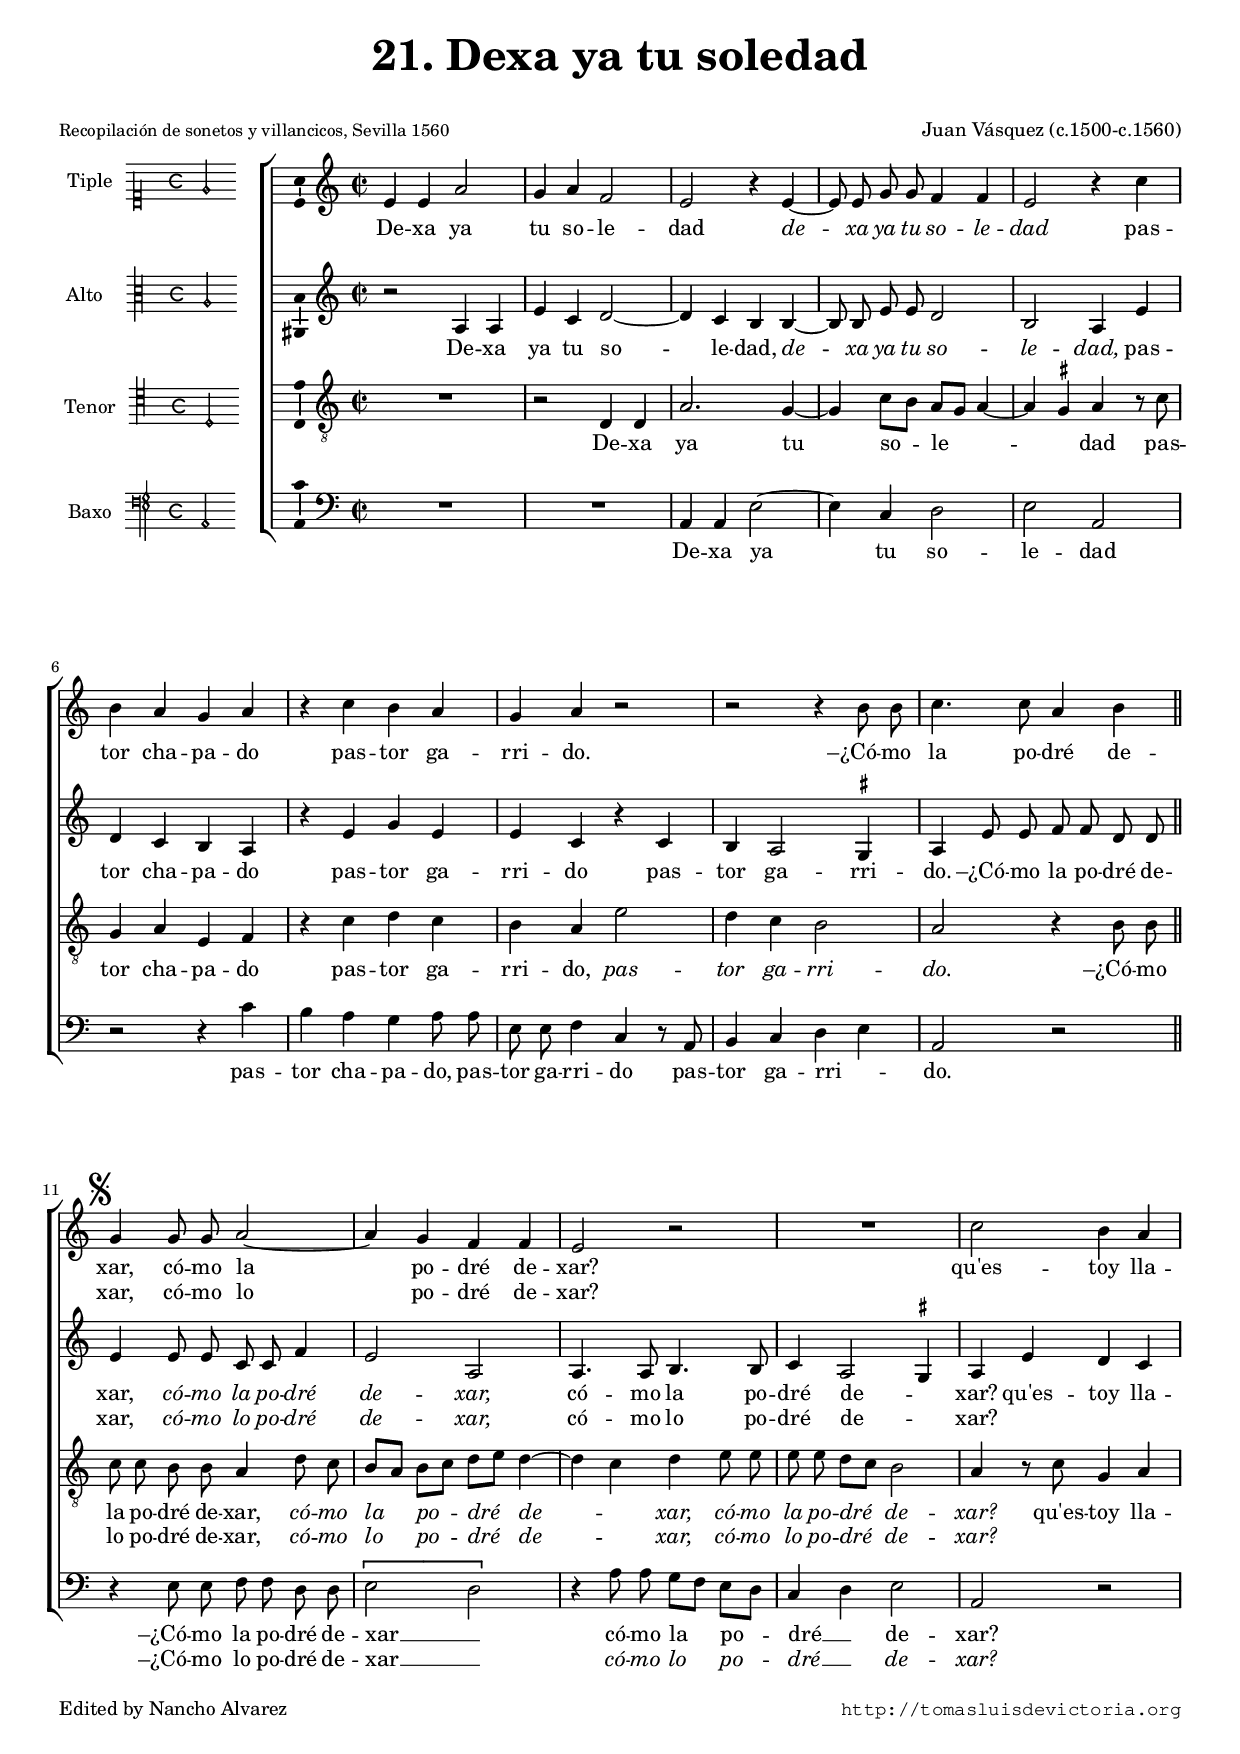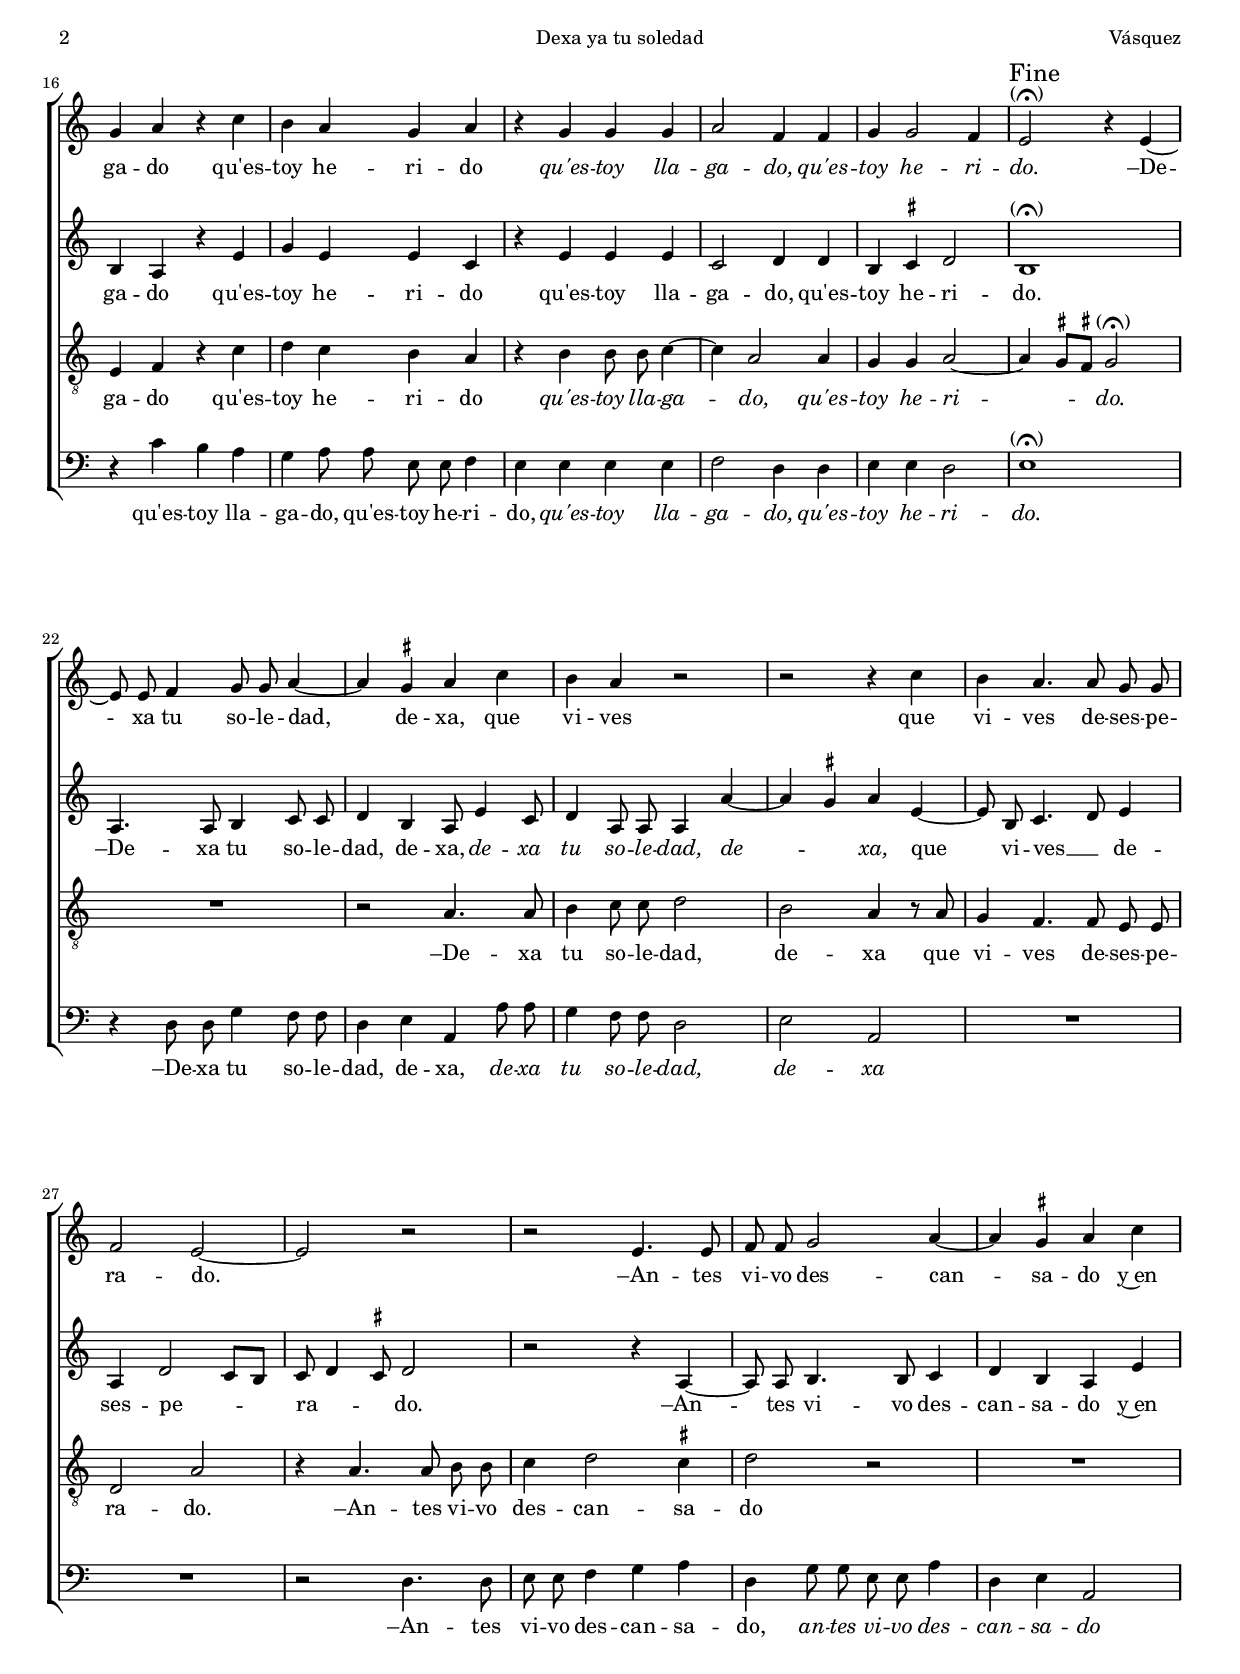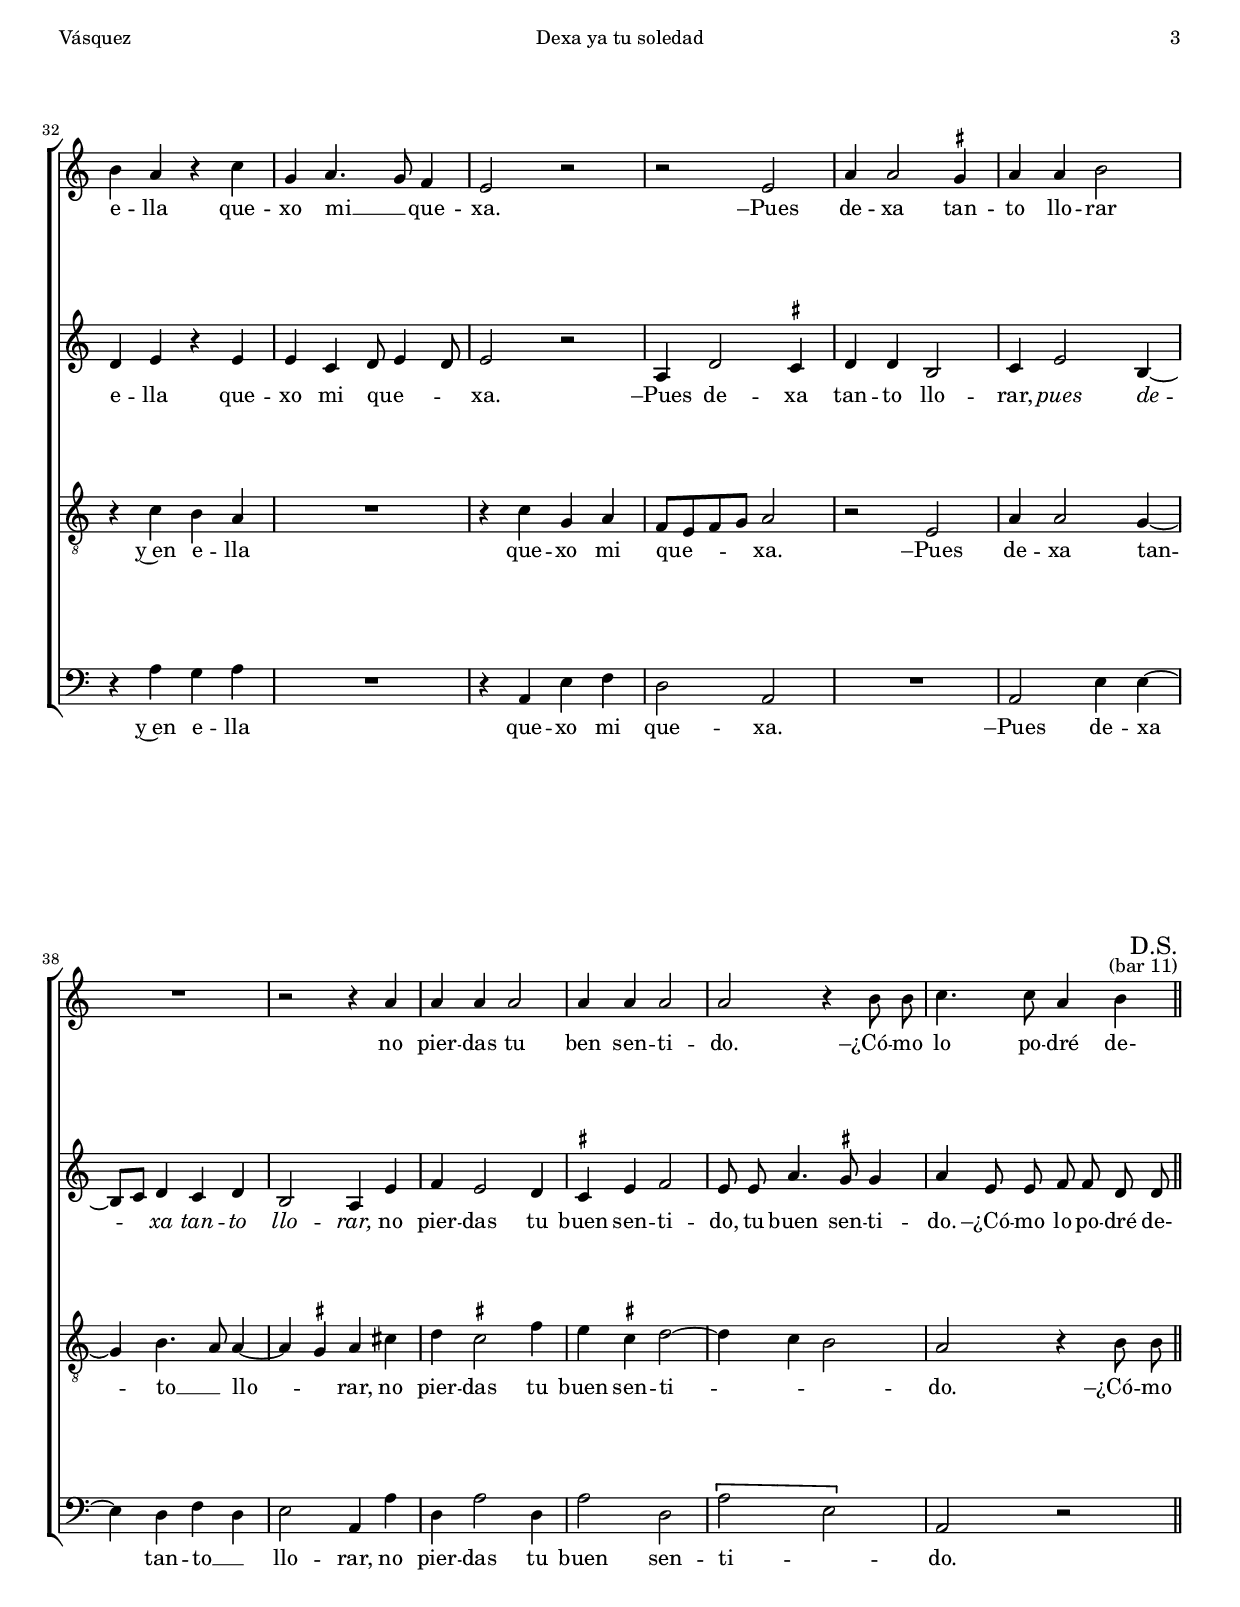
\version "2.18.0"

#(set-default-paper-size "a4")
#(set-global-staff-size 16.8)
#(ly:set-option 'point-and-click #f)
%mobile -s14.5 -i2.7

italicas=\override LyricText.font-shape = #'italic
rectas=\override LyricText.font-shape = #'upright
ss=\once \set suggestAccidentals = ##t
incipitwidth = 20
mtempo={\tempo 4 = 100}
mtempob={\tempo 4 = 50}
pfermata=\markup{\hspace #-1 \concat{"(" \smaller \musicglyph #"scripts.ufermata" ")"}}
mt=#(define-music-function (parser location offset) (number?) ; move lyric text
      #{ \once \override LyricText.X-offset = -$offset #})

htitle="Dexa ya tu soledad"
hcomposer="Vásquez"

\header {
	title=\markup{\fontsize #3 "21. Dexa ya tu soledad"}
	%subtitle=\markup{""}
	subsubtitle=\markup{\null \vspace #1 }
        composer = \markup{"Juan Vásquez (c.1500-c.1560)"}
        pdfauthor=\composer
        %opus="(-)"
	poet=\markup{\smaller "Recopilación de sonetos y villancicos, Sevilla 1560"} 
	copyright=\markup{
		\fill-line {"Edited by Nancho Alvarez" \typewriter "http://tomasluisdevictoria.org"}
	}
%	tagline=""
}

global={\key c \major \time 2/2 \skip 1*10
        \bar "||"
        \mark \markup{\musicglyph #"scripts.segno"}
        \skip 1*10
        \once \override Score.RehearsalMark.self-alignment-X=#left
        \mark \markup{"Fine"}
        \skip 1*23
        \bar "||"
        \override Score.RehearsalMark.self-alignment-X=#right
        \mark \markup{\right-column{"D.S." \fontsize #-2 "(bar 11)"}}
}


cantus=\relative c'{
	e4 e a2
	g4 a f2
	e r4 e ~
	e8 e g g f4 f
	e2 r4 c'
	b a g a
	r4 c b a
	g a r2
	r2 r4 b8 b
	c4. c8 
	a4 b
	g4 g8 g a2 ~
	a4 g f f 
	e2 r
	R1
	c'2 b4 a
	g4 a r c
	b a g a
	r g g g
	a2 f4 f
	g4 g2 f4
	e2^\pfermata r4 e4 ~
	e8 e f4 g8 g a4 ~
	a4 \ss gis a c
	b a r2
	r2 r4 c
	b a4. a8 g g
	f2 e ~
	e r
	r2 e4. e8
	f8 f g2 a4 ~
	a4 \ss gis a c 
	b a r c
	g a4. g8 f4
	e2 r
	r e
	a4 a2 \ss gis4
	a4 a b2
	R1
	r2 r4 a
	a a a2
	a4 a a2
	a2 r4 b8 b
	c4. c8 a4 b
	
}

altus=\relative c'{
	r2 a4 a
	e' c d2 ~
	d4 c b b ~
	b8 b e e d2
	b2 a4 e'
	d c b a
	r4 e' g e
	e c r c
	b4 a2 \ss gis4
	a4 e'8 e f f d d
	e4 e8 e c c f4
	e2 a,2
	a4. a8 b4. b8
	c4 a2 \ss gis4
	a4 e' d c
	b a r e'
	g e e c
	r4 e e e
	c2 d4 d
	b4 \ss cis d2
	b1^\pfermata
	a4. a8 b4 c8 c
	d4 b a8 e'4 c8
	d4 a8 a a4 a' ~
	a4 \ss gis a4 e ~
	e8 b c4. d8 e4
	a,4 d2 c8[ b]
	c8 d4 \ss cis8 d2
	r2 r4 a ~
	a8 a b4. b8 c4
	d b a e'
	d e r e
	e c d8 e4 d8
	e2 r
	a,4 d2 \ss cis4
	d4 d b2
	c4 e2 b4 ~
	b8[ c] d4 c d
	b2 a4 e'
	f e2 d4
	\ss cis4 e f2
	e8 e a4. \ss gis8 gis4
	a4 e8 e f f d d
}

tenor=\relative c{
	R1
	r2 d4 d
	a'2. g4 ~
	g4 c8[ b] a[ g] a4 ~
	a4 \ss gis a r8 c
	g4 a e f
	r4 c' d c
	b a e'2
	d4 c b2
	a2 r4 b8 b
	c c b b a4 d8 c
	b[ a] b[ c] d[ e] d4 ~
	d c d e8 e
	e e d[ c] b2
	a4 r8 c g4 a
	e f r c'
	d c b a
	r4 b b8 b c4 ~
	c a2 a4
	g4 g a2 ~
	a4 \ss gis8[ \ss fis8] gis2^\pfermata
	R1
	r2 a4. a8
	b4 c8 c d2
	b a4 r8 a
	g4 f4. f8 e e
	d2 a'
	r4 a4. a8 b b
	c4 d2 \ss cis4
	d2 r
	R1
	r4 c b a
	R1
	r4 c g a
	f8[ e f g] a2
	r2 e
	a4 a2 g4 ~
	g b4. a8 a4 ~
	a \ss gis a4 cis
	d \ss cis2 f4
	e4 \ss cis d2 ~
	d4 c b2
	a r4 b8 b
}

bassus=\relative c{
	R1*2
	a4 a e'2 ~
	e4 c d2
	e a,
	r2 r4 c'
	b a g a8 a
	e e f4 c r8 a
	b4 c d e
	a,2 r
	r4 e'8 e f f d d
	\[e2 d\]
	r4 a'8 a g[ f] e[ d]
	c4 d e2
	a, r
	r4 c' b a
	g a8 a e e f4
	e e e e
	f2 d4 d
	e4 e d2
	e1^\pfermata
	r4 d8 d g4 f8 f 
	d4 e a, a'8 a
	g4 f8 f d2
	e2 a,
	R1*2
	r2 d4. d8
	e8 e f4 g a
	d,4 g8 g e e a4
	d,4 e a,2
	r4 a' g4 a
	R1
	r4 a, e' f
	d2 a
	R1
	a2 e'4 e ~
	e d f d
	e2 a,4 a'
	d,4 a'2 d,4
	a'2 d,
	\[a'2 e\]
	a,2 r2
}

textocantus=\lyricmode{
De -- xa ya tu so -- le -- dad
\italicas
de -- xa ya tu so -- le -- dad
\rectas
pas -- tor cha -- pa -- do
pas -- tor ga -- rri -- do.
\mt #3.5 –¿Có -- mo la po -- dré de -- xar,
có -- mo la po -- dré de -- xar?
qu'es -- toy lla -- ga -- do
qu'es -- toy he -- ri -- do
\italicas
qu'es -- toy lla -- ga -- do,
qu'es -- toy he -- ri -- do.
\rectas
\mt #1.5 –De -- xa tu so -- le -- dad,
de -- xa, que vi -- ves
que vi -- ves de -- ses -- pe -- ra -- do.
–An -- tes vi -- vo des -- can -- sa -- do
y~en e -- lla que -- xo mi __ _ que -- xa.
–Pues de -- xa tan -- to llo -- rar
no pier -- das tu ben sen -- ti -- do.
\mt #3.5 –¿Có -- mo lo po -- dré de-
}
textocantusb=\lyricmode{
_ _ _ _ _ _ _ _ _ _ _ _ _ _ _ _ _ _ _ _ 
_ _ _ _ _ _ _ _ _ _ 
xar, 
có -- mo lo po -- dré de -- xar?
}

textoaltus=\lyricmode{
De -- xa ya tu so -- le -- dad,
\italicas
de -- xa ya tu so -- le -- dad,
\rectas
pas -- tor cha -- pa -- do
pas -- tor ga -- rri -- do
pas -- tor ga -- rri -- do.
\mt #3.0 –¿Có -- mo la po -- dré de -- xar,
\italicas
có -- mo la po -- dré de -- xar,
\rectas
có -- mo la po -- dré de -- _ xar?
qu'es -- toy lla -- ga -- do
qu'es -- toy he -- ri -- do
qu'es -- toy lla -- ga -- do,
qu'es -- toy he -- ri -- do.
–De -- xa tu so -- le -- dad,
de -- xa,
\italicas
de -- xa tu so -- le -- dad,
de -- _ xa,
\rectas
que vi -- ves __ _ de -- ses -- pe -- _ ra -- _ _ do.
\mt #2.0 –An -- tes vi -- vo des -- can -- sa -- do
y~en e -- lla que -- xo mi que -- _ _ xa.
–Pues de -- xa tan -- to llo -- rar,
\italicas
pues de -- xa tan -- to llo -- rar,
\rectas
no pier -- das tu buen sen -- ti -- do,
tu buen sen -- ti -- do.
\mt #2.8 –¿Có -- mo lo po -- dré de-
}

textoaltusb=\lyricmode{
_ _ _ _ _ _ _ _ _ _ _ _ _ 
_ _ _ _ _ _ _ _ _ _ _ 
_ _ _ _ _ _ _ _ _ _ _ 
xar, 
\italicas
có -- mo lo po -- dré de -- xar,
\rectas
có -- mo lo  po -- dré de -- _ xar?
}

textotenor=\lyricmode{
De -- xa ya tu so -- le -- _ _ dad
pas -- tor cha -- pa -- do
pas -- tor ga -- rri -- do,
\italicas
pas -- tor ga -- rri -- do.
\rectas
\mt #3.5 –¿Có -- mo la po -- dré de -- xar,
\italicas 
có -- mo la po -- dré de -- _ xar,
có -- mo la po -- dré de -- xar?
\rectas
qu'es -- toy lla -- ga -- do
qu'es -- toy he -- ri -- do
\italicas
qu'es -- toy lla -- ga -- do,
qu'es -- toy he -- ri -- _ do.
\rectas
–De -- xa tu so -- le -- dad,
de -- xa
que vi -- ves de -- ses -- pe -- ra -- do.
–An -- tes vi -- vo des -- can -- sa -- do
y~en e -- lla que -- xo mi que -- xa.
–Pues de -- xa tan -- to __ _ llo -- _ rar,
no pier -- das tu buen sen -- ti -- _ _ do.
\mt #3.5 –¿Có -- mo
}
textotenorb=\lyricmode{
_ _ _ _ _ _ _ _ _ _ _ _ _ 
_ _ _ _ _ _ _ _ _ _ _ _ _ 
lo po -- dré de -- xar,
\italicas
có -- mo lo po -- dré de -- _ xar,
có -- mo lo po -- dré de -- xar?
}

textobassus=\lyricmode{
De -- xa ya tu so -- le -- dad
pas -- tor cha -- pa -- do,
pas -- tor ga -- rri -- do
pas -- tor ga -- rri -- _ do.
\mt #3.5 –¿Có -- mo la po -- dré de -- xar __ _
có -- mo la po -- dré __ _ de -- xar?
qu'es -- toy lla -- ga -- do,
qu'es -- toy he -- ri -- do,
\italicas
qu'es -- toy lla -- ga -- do,
qu'es -- toy he -- ri -- do.
\rectas
–De -- xa tu so -- le -- dad,
de -- xa,
\italicas
de -- xa tu so -- le -- dad,
de -- xa
\rectas
–An -- tes vi -- vo des -- can -- sa -- do,
\italicas
an -- tes vi -- vo des -- can -- sa -- do
\rectas
y~en e -- lla
que -- xo mi que -- xa.
–Pues de -- xa tan -- to __ _ llo -- rar,
no pier -- das tu buen sen -- ti -- _ do.
}
textobassusb=\lyricmode{
_ _ _ _ _ _ _ _ _ _ _ _ _ _ _ _ _
_ _ _ _ _ _ 
\mt #3.5 –¿Có -- mo lo po -- dré de -- xar __ _
\italicas
có -- mo lo po -- dré __ _ de -- xar?
}


incipitcantus=\markup{
	\score{
		{ 
		\set Staff.instrumentName="Tiple  "
		\override NoteHead.style = #'neomensural
		\override Staff.TimeSignature.style = #'neomensural
		\cadenzaOn 
		\clef "petrucci-c1"
		\key c \major
		\time 4/4
		e'2
		} 

	\layout { line-width=\incipitwidth indent = 0 }
	}
}

incipitaltus=\markup{
	\score{
		{ 
		\set Staff.instrumentName="Alto    "
		\override NoteHead.style = #'neomensural 
		\override Staff.TimeSignature.style = #'neomensural
		\cadenzaOn 
		\clef "petrucci-c3"
		\key c \major
		\time 4/4
                a2
		} 
	\layout { line-width=\incipitwidth indent = 0 }
	}
}


incipittenor=\markup{
	\score{
		{ 
		\set Staff.instrumentName="Tenor  "
		\override NoteHead.style = #'neomensural 
		\override Staff.TimeSignature.style = #'neomensural
		\cadenzaOn 
		\clef "petrucci-c4"
		\key c \major
		\time 4/4
                d2
		} 
	\layout { line-width=\incipitwidth indent=0 }
	}
}

incipitbassus=\markup{
	\score{
		{ 
		\set Staff.instrumentName="Baxo  "
		\override NoteHead.style = #'neomensural
		\override Staff.TimeSignature.style = #'neomensural
		\cadenzaOn 
		\clef "petrucci-f4"
		\key c \major
		\time 4/4
                a,2
		} 
	\layout { line-width=\incipitwidth indent = 0 }
	}
}

%\layout {
%       \context {\Voice
%               \remove Ligature_bracket_engraver
%               \consists Mensural_ligature_engraver
%       }
%       line-width=\incipitwidth
%       indent = 0
%}

\score {\transpose c' c'{
\new ChoirStaff<<

	\new Staff <<\global
	\new Voice="v1" {
		\set Staff.instrumentName=\incipitcantus
		\clef "treble"
		\cantus }
	\new Lyrics \lyricsto "v1" {\textocantus }
	\new Lyrics \lyricsto "v1" {\textocantusb }
	>>

	\new Staff <<\global
	\new Voice="v2" {
		\set Staff.instrumentName=\incipitaltus
		\clef "treble"
		\altus }
	\new Lyrics \lyricsto "v2" {\textoaltus }
	\new Lyrics \lyricsto "v2" {\textoaltusb }
	>>
	
	\new Staff <<\global
	\new Voice="v3" {
		\set Staff.instrumentName=\incipittenor
		\clef "G_8"
		\tenor }
	\new Lyrics \lyricsto "v3" {\textotenor }
	\new Lyrics \lyricsto "v3" {\textotenorb }
	>>

	\new Staff <<\global
	\new Voice="v4" {
		\set Staff.instrumentName=\incipitbassus
		\clef "bass"
		\bassus }
	\new Lyrics \lyricsto "v4" {\textobassus }
	\new Lyrics \lyricsto "v4" {\textobassusb }
	>>
	
>>

	} % transpose

\layout{ 
	\context {\Lyrics 
		\override VerticalAxisGroup.staff-affinity = #UP
		\override VerticalAxisGroup.nonstaff-relatedstaff-spacing =
			#'((basic-distance . 0) (minimum-distance . 0) (padding . .6))
		\override LyricText.font-size = #1.2
		\override LyricHyphen.minimum-distance = #0.5
	}
	\context {\Score 
		tempoHideNote = ##t
		\override BarNumber.padding = #2 
	}
	\context {\Voice 
		%melismaBusyProperties = #'()
		autoBeaming = ##f
	}
	\context {\Staff 
                %\RemoveEmptyStaves
                %\override VerticalAxisGroup.remove-first = ##t
		\override VerticalAxisGroup.staff-staff-spacing =
			#'((basic-distance . 11) (minimum-distance . 0) (padding . 1))
		\consists Ambitus_engraver 
		\override LigatureBracket.padding = #1
	}
}

%\midi { \mtempo }

}


\paper{
	evenHeaderMarkup=\markup  \fill-line { \fromproperty #'page:page-number-string \htitle \hcomposer }
	oddHeaderMarkup= \markup  \fill-line { \on-the-fly #not-first-page \hcomposer \on-the-fly #not-first-page \htitle \on-the-fly #not-first-page \fromproperty #'page:page-number-string }
	%system-count=20
	%page-count = 2
	%systems-per-page = 3
	ragged-last-bottom = ##f
	indent=3.6\cm
	system-system-spacing =
	#'((basic-distance . 20) (minimum-distance . 0) (padding . 5))
	top-system-spacing = % header
	#'((basic-distance . 9) (minimum-distance . 0) (padding . 0))
	last-bottom-spacing = % footer
	#'((basic-distance . 13) (minimum-distance . 0) (padding . 0))
	markup-system-spacing.padding = #1.5
}
